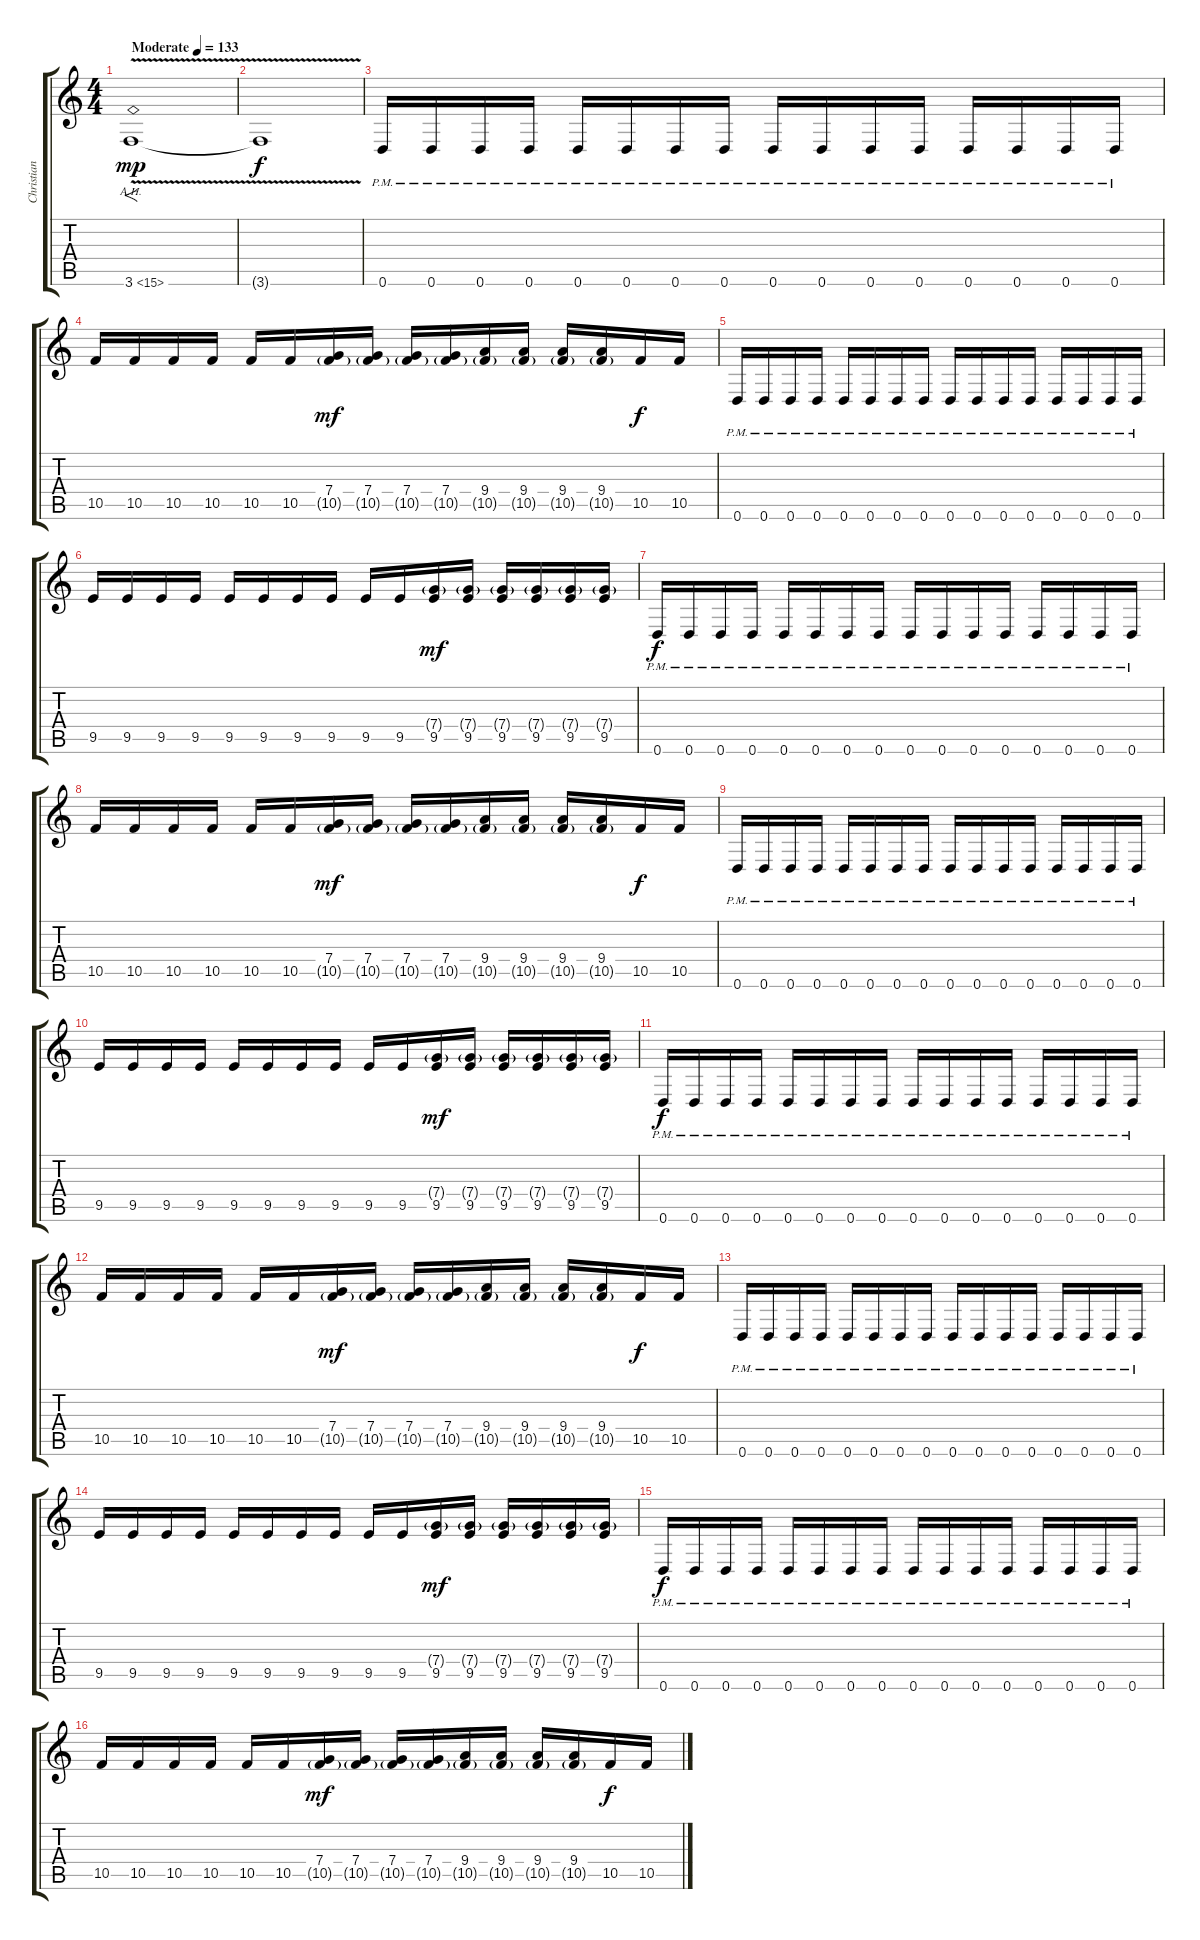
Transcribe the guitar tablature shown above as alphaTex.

\track ("Christian" "Christian") {instrument distortionguitar}
\staff {score tabs}
\tuning (D4 A3 F3 C3 G2 D2) {hide}
\ts (4 4)
\tempo (133 "Moderate")
\clef g2
\ks c
3.6{ah 12 v}.1{f dy mp instrument guitarharmonics} |
3.6{t}.1{dy f} |
0.6{pm}.16{instrument distortionguitar} 0.6{pm}.16 0.6{pm}.16 0.6{pm}.16 0.6{pm}.16 0.6{pm}.16 0.6{pm}.16 0.6{pm}.16 0.6{pm}.16 0.6{pm}.16 0.6{pm}.16 0.6{pm}.16 0.6{pm}.16 0.6{pm}.16 0.6{pm}.16 0.6{pm}.16 |
10.5.16 10.5.16 10.5.16 10.5.16 10.5.16 10.5.16 (7.4 10.5{g}).16{dy mf} (7.4 10.5{g}).16 (7.4 10.5{g}).16 (7.4 10.5{g}).16 (9.4 10.5{g}).16 (9.4 10.5{g}).16 (9.4 10.5{g}).16 (9.4 10.5{g}).16 10.5.16{dy f} 10.5.16 |
0.6{pm}.16 0.6{pm}.16 0.6{pm}.16 0.6{pm}.16 0.6{pm}.16 0.6{pm}.16 0.6{pm}.16 0.6{pm}.16 0.6{pm}.16 0.6{pm}.16 0.6{pm}.16 0.6{pm}.16 0.6{pm}.16 0.6{pm}.16 0.6{pm}.16 0.6{pm}.16 |
9.5.16 9.5.16 9.5.16 9.5.16 9.5.16 9.5.16 9.5.16 9.5.16 9.5.16 9.5.16 (7.4{g} 9.5).16{dy mf} (7.4{g} 9.5).16 (7.4{g} 9.5).16 (7.4{g} 9.5).16 (7.4{g} 9.5).16 (7.4{g} 9.5).16 |
0.6{pm}.16{dy f} 0.6{pm}.16 0.6{pm}.16 0.6{pm}.16 0.6{pm}.16 0.6{pm}.16 0.6{pm}.16 0.6{pm}.16 0.6{pm}.16 0.6{pm}.16 0.6{pm}.16 0.6{pm}.16 0.6{pm}.16 0.6{pm}.16 0.6{pm}.16 0.6{pm}.16 |
10.5.16 10.5.16 10.5.16 10.5.16 10.5.16 10.5.16 (7.4 10.5{g}).16{dy mf} (7.4 10.5{g}).16 (7.4 10.5{g}).16 (7.4 10.5{g}).16 (9.4 10.5{g}).16 (9.4 10.5{g}).16 (9.4 10.5{g}).16 (9.4 10.5{g}).16 10.5.16{dy f} 10.5.16 |
0.6{pm}.16 0.6{pm}.16 0.6{pm}.16 0.6{pm}.16 0.6{pm}.16 0.6{pm}.16 0.6{pm}.16 0.6{pm}.16 0.6{pm}.16 0.6{pm}.16 0.6{pm}.16 0.6{pm}.16 0.6{pm}.16 0.6{pm}.16 0.6{pm}.16 0.6{pm}.16 |
9.5.16 9.5.16 9.5.16 9.5.16 9.5.16 9.5.16 9.5.16 9.5.16 9.5.16 9.5.16 (7.4{g} 9.5).16{dy mf} (7.4{g} 9.5).16 (7.4{g} 9.5).16 (7.4{g} 9.5).16 (7.4{g} 9.5).16 (7.4{g} 9.5).16 |
0.6{pm}.16{dy f} 0.6{pm}.16 0.6{pm}.16 0.6{pm}.16 0.6{pm}.16 0.6{pm}.16 0.6{pm}.16 0.6{pm}.16 0.6{pm}.16 0.6{pm}.16 0.6{pm}.16 0.6{pm}.16 0.6{pm}.16 0.6{pm}.16 0.6{pm}.16 0.6{pm}.16 |
10.5.16 10.5.16 10.5.16 10.5.16 10.5.16 10.5.16 (7.4 10.5{g}).16{dy mf} (7.4 10.5{g}).16 (7.4 10.5{g}).16 (7.4 10.5{g}).16 (9.4 10.5{g}).16 (9.4 10.5{g}).16 (9.4 10.5{g}).16 (9.4 10.5{g}).16 10.5.16{dy f} 10.5.16 |
0.6{pm}.16 0.6{pm}.16 0.6{pm}.16 0.6{pm}.16 0.6{pm}.16 0.6{pm}.16 0.6{pm}.16 0.6{pm}.16 0.6{pm}.16 0.6{pm}.16 0.6{pm}.16 0.6{pm}.16 0.6{pm}.16 0.6{pm}.16 0.6{pm}.16 0.6{pm}.16 |
9.5.16 9.5.16 9.5.16 9.5.16 9.5.16 9.5.16 9.5.16 9.5.16 9.5.16 9.5.16 (7.4{g} 9.5).16{dy mf} (7.4{g} 9.5).16 (7.4{g} 9.5).16 (7.4{g} 9.5).16 (7.4{g} 9.5).16 (7.4{g} 9.5).16 |
0.6{pm}.16{dy f} 0.6{pm}.16 0.6{pm}.16 0.6{pm}.16 0.6{pm}.16 0.6{pm}.16 0.6{pm}.16 0.6{pm}.16 0.6{pm}.16 0.6{pm}.16 0.6{pm}.16 0.6{pm}.16 0.6{pm}.16 0.6{pm}.16 0.6{pm}.16 0.6{pm}.16 |
10.5.16 10.5.16 10.5.16 10.5.16 10.5.16 10.5.16 (7.4 10.5{g}).16{dy mf} (7.4 10.5{g}).16 (7.4 10.5{g}).16 (7.4 10.5{g}).16 (9.4 10.5{g}).16 (9.4 10.5{g}).16 (9.4 10.5{g}).16 (9.4 10.5{g}).16 10.5.16{dy f} 10.5.16
